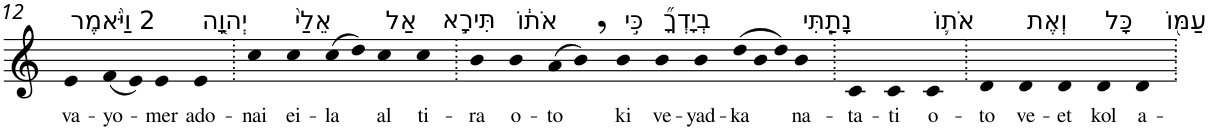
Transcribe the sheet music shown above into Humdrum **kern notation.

**kern	**text
*part1	*part1
*staff1	*staff1
*I"Piano	*
*I'Pno	*
!!LO:PB:g=z
*clefG2	*
*k[]	*
=12	=12
!LO:TX:a:t=2 וַיֹּ֨אמֶר	!
!	!LO:LY:b
4e	va-
!	!LO:LY:b
(8f	-yo-
8e)	.
!	!LO:LY:b
4e	-mer
!LO:TX:a:t=יְהוָ֤ה	!
!	!LO:LY:b
4e	ado-
=13.	=13.
!	!LO:LY:b
4cc	-nai
!LO:TX:a:t=אֵלַי֙	!
!	!LO:LY:b
4cc	ei-
!	!LO:LY:b
(8cc	-la
8dd)	.
!LO:TX:a:t=אַל	!
!	!LO:LY:b
4cc	al
!LO:TX:a:t=תִּירָ֣א	!
!	!LO:LY:b
4cc	ti-
=14.	=14.
!	!LO:LY:b
4b	-ra
!LO:TX:a:t=אֹת֔וֹ	!
!	!LO:LY:b
4b	o-
!	!LO:LY:b
(8a	-to
8b,)	.
!LO:TX:a:t=כִּ֣י	!
!	!LO:LY:b
4b	ki
!LO:TX:a:t=בְיָדְךָ֞	!
!	!LO:LY:b
4b	ve-
!	!LO:LY:b
4b	-yad-
!	!LO:LY:b
(12dd	-ka
12b	.
12dd)	.
!LO:TX:a:t=נָתַ֧תִּי	!
!	!LO:LY:b
4b	na-
=15.	=15.
!	!LO:LY:b
4c	-ta-
!	!LO:LY:b
4c	-ti
!LO:TX:a:t=אֹת֛וֹ	!
!	!LO:LY:b
4c	o-
=16.	=16.
!	!LO:LY:b
4d	-to
!LO:TX:a:t=וְאֶת	!
!	!LO:LY:b
4d	ve-
!	!LO:LY:b
4d	-et
!LO:TX:a:t=כָּל	!
!	!LO:LY:b
4d	kol
!LO:TX:a:t=עַמּ֖וֹ	!
!	!LO:LY:b
4d	a-
=.	=.
*-	*-
